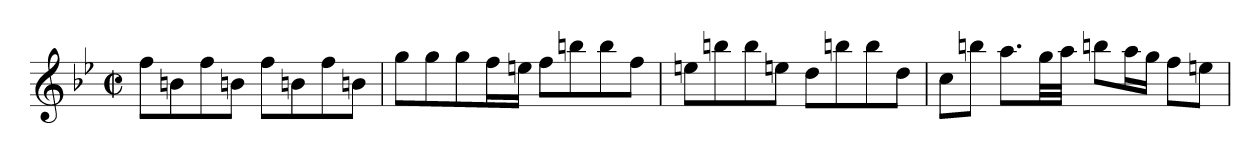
**kern
*part1
*staff1
*clefG2
*k[b-e-]
*M2/2
*met(c|)
=
8ffL
8bn
8ff
8bnJ
8ffL
8bn
8ff
8bnJ
=
8ggL
8gg
8gg
16ffL
16eenJJ
8ffL
8bbn
8bb
8ffJ
=
8eenL
8bbn
8bb
8eenJ
8ddL
8bbn
8bb
8ddJ
=
8ccL
8bbnJ
8.aaL
32ggLL
32aaJJJ
8bbnL
16aaL
16ggJJ
8ffL
8eenJ
=
*-
